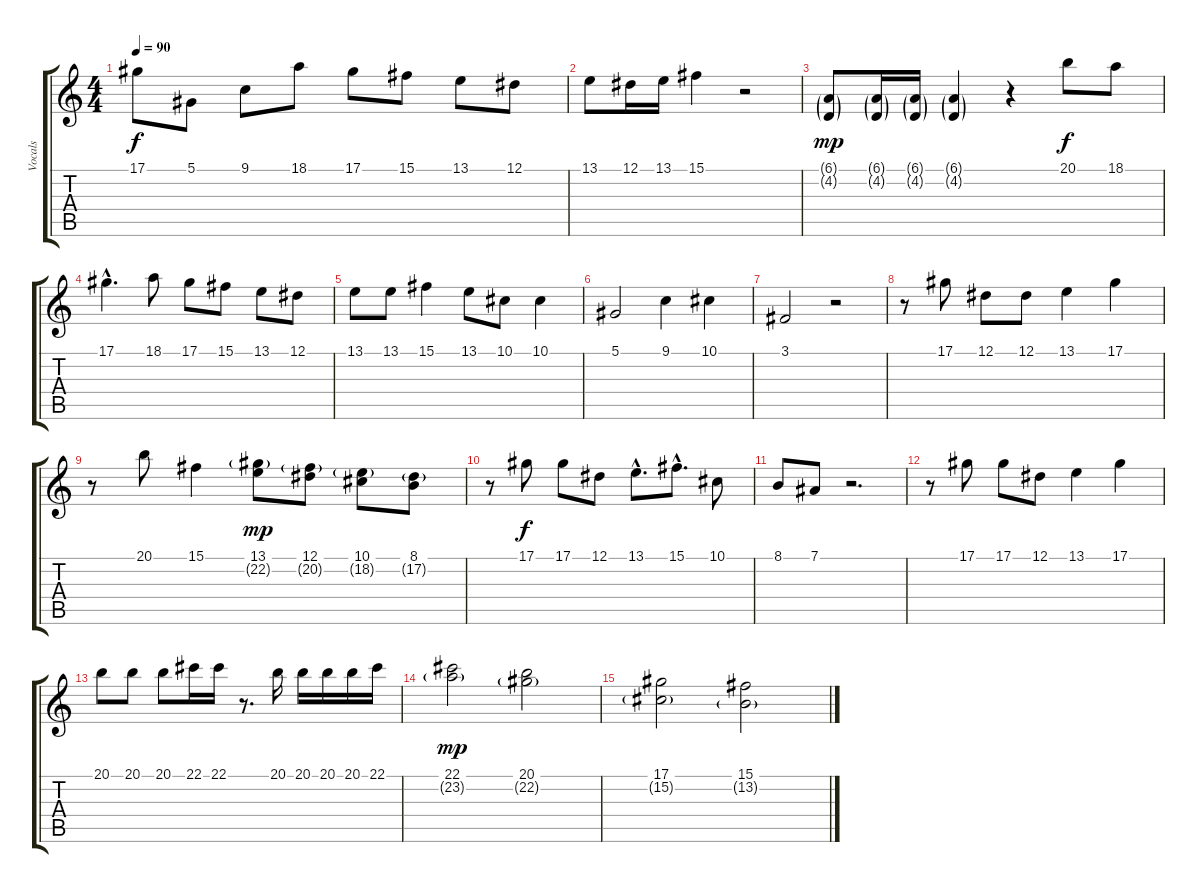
\track ("Vocals" "Vocals") {instrument pad4choir}
\staff {score tabs}
\tuning (Eb4 Bb3 Gb3 Db3 Ab2 Eb2) {hide}
\ts (4 4)
\tempo 90
\clef g2
\ks c
17.1.8{dy f} 5.1.8 9.1.8 18.1.8 17.1.8 15.1.8 13.1.8 12.1.8 |
13.1.8 12.1.16 13.1.16 15.1.4 r.2 |
(6.1{g} 4.2{g}).8{dy mp} (6.1{g} 4.2{g}).16 (6.1{g} 4.2{g}).16 (6.1{g} 4.2{g}).4 r.4 20.1.8{dy f} 18.1.8 |
17.1{hac}.4{d} 18.1.8 17.1.8 15.1.8 13.1.8 12.1.8 |
13.1.8 13.1.8 15.1.4 13.1.8 10.1.8 10.1.4 |
5.1.2 9.1.4 10.1.4 |
3.1.2 r.2 |
r.8 17.1.8 12.1.8 12.1.8 13.1.4 17.1.4 |
r.8 20.1.8 15.1.4 (13.1 22.2{g}).8{dy mp} (12.1 20.2{g}).8 (10.1 18.2{g}).8 (8.1 17.2{g}).8 |
r.8 17.1.8{dy f} 17.1.8 12.1.8 13.1{hac}.8{d} 15.1{hac}.8{d} 10.1.8 |
8.1.8 7.1.8 r.2{d} |
r.8 17.1.8 17.1.8 12.1.8 13.1.4 17.1.4 |
20.1.8 20.1.8 20.1.8 22.1.16 22.1.16 r.8{d} 20.1.16 20.1.16 20.1.16 20.1.16 22.1.16 |
(22.1 23.2{g}).2{dy mp} (20.1 22.2{g}).2 |
(17.1 15.2{g}).2 (15.1 13.2{g}).2
